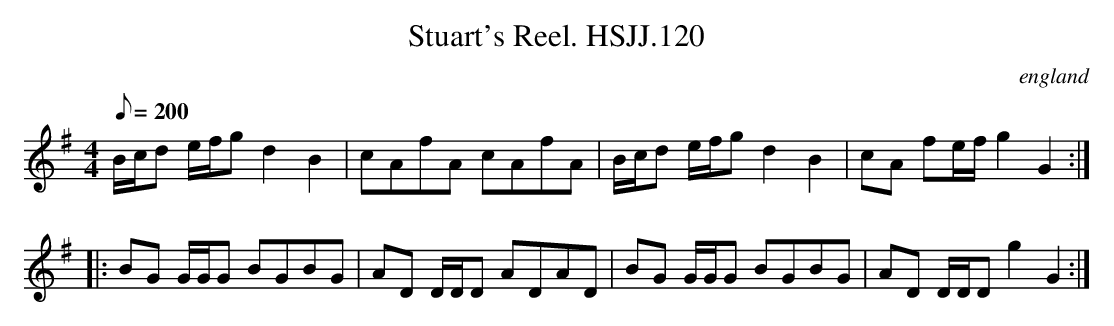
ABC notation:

X:1
T:Stuart's Reel. HSJJ.120
O:england
M:4/4
L:1/8
Q:200
K:G
B/c/d e/f/gd2B2|cAfA cAfA|B/c/d e/f/gd2B2|cA fe/f/g2G2:|
|:BG G/G/G BGBG|AD D/D/D ADAD|BG G/G/G BGBG|AD D/D/Dg2G2:|]
